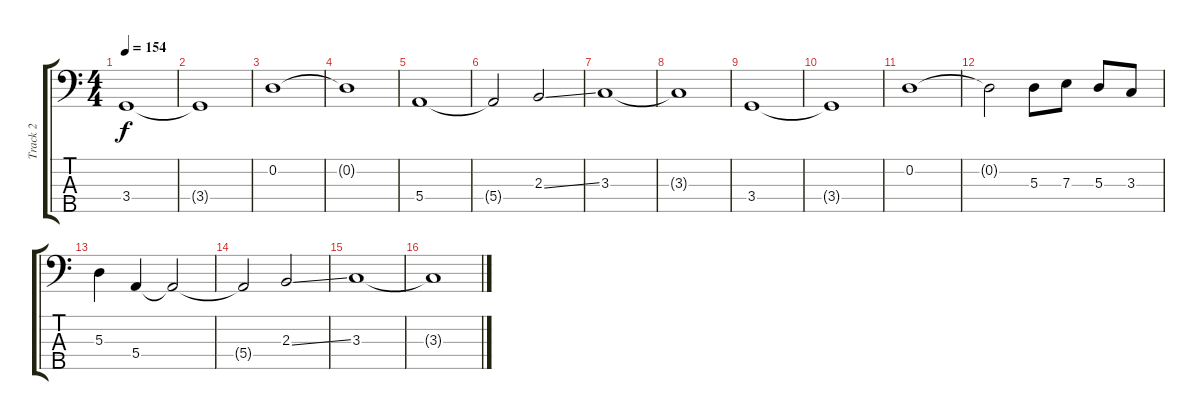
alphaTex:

\track ("Track 2" "Track 2") {instrument electricbassfinger}
\staff {score tabs}
\tuning (G2 D2 A1 E1 B0) {hide}
\ts (4 4)
\tempo 154
\clef f4
\ks c
3.4.1{dy f} |
3.4{t}.1 |
0.2.1 |
0.2{t}.1 |
5.4.1 |
5.4{t}.2 2.3{ss}.2 |
3.3.1 |
3.3{t}.1 |
3.4.1 |
3.4{t}.1 |
0.2.1 |
0.2{t}.2 5.3.8 7.3.8 5.3.8 3.3.8 |
5.3.4 5.4.4 5.4{t}.2 |
5.4{t}.2 2.3{ss}.2 |
3.3.1 |
3.3{t}.1
